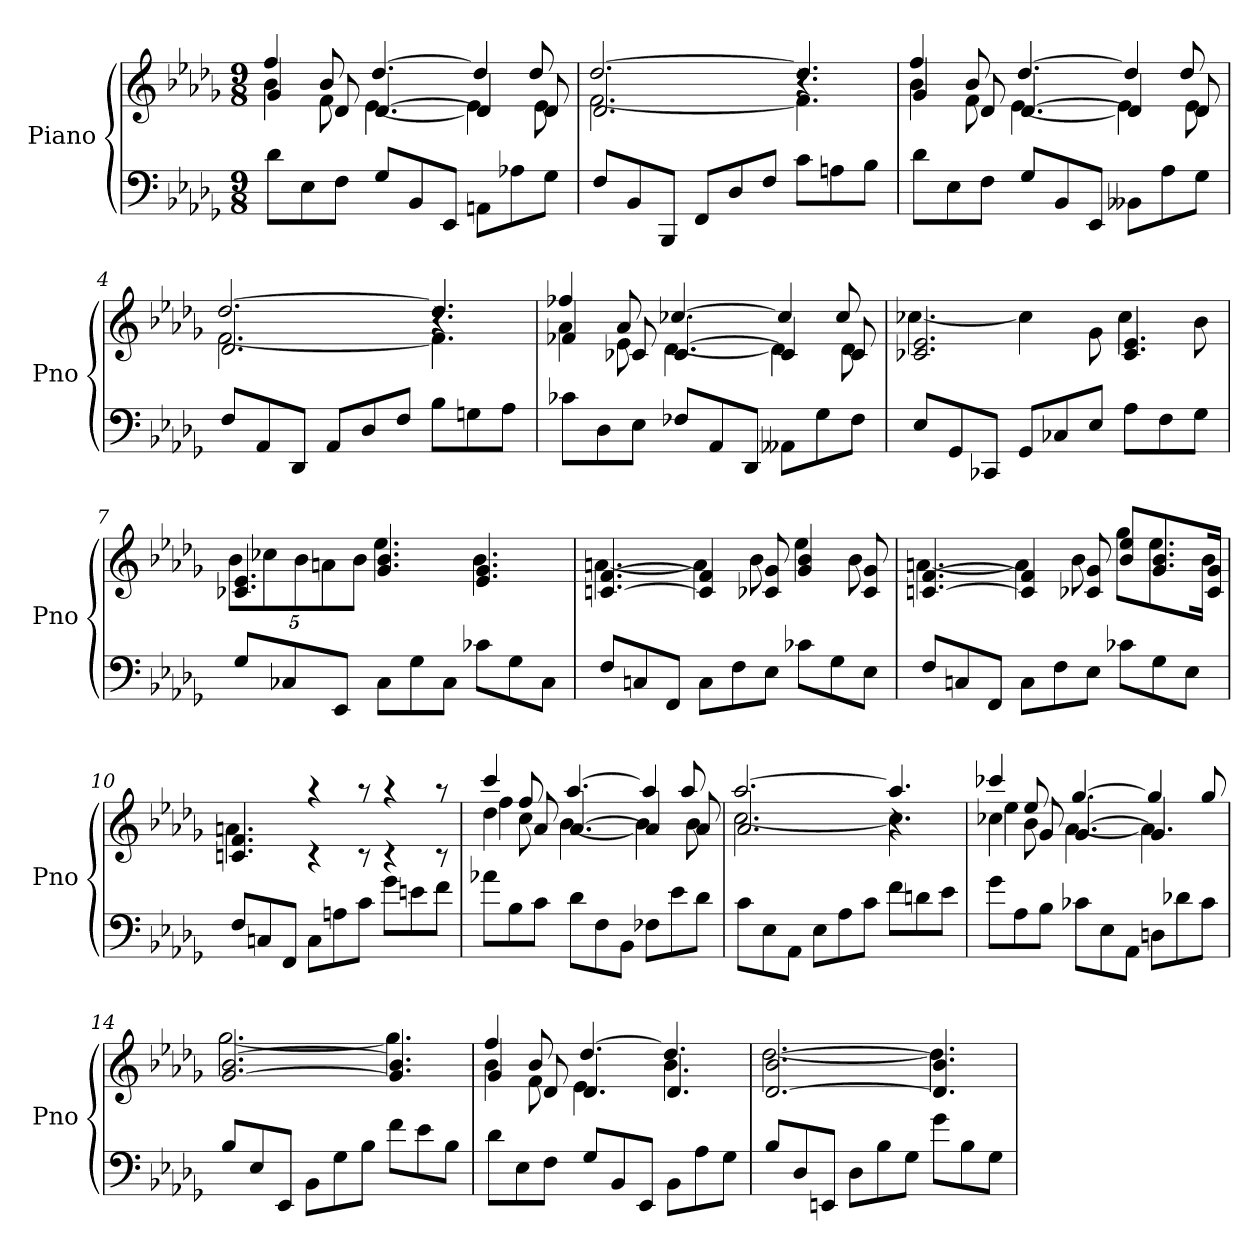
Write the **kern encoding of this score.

**kern	**kern
*part1	*part1
*staff2	*staff1
*I"Piano	*
*I'Pno	*
*clefF4	*clefG2
*k[b-e-a-d-g-]	*k[b-e-a-d-g-]
*b-:	*b-:
*M9/8	*M9/8
=1	=1
*	*^
*	*	*^
8d-L	4g-/	4b-	4ff
8E-	.	.	.
8FJ	8d-/	8f	8b-
8G-L	[4.d-/	[4.e-	[4.dd-
8BB-	.	.	.
8EE-J	.	.	.
8AAnL	4d-/]	4e-]	4dd-]
8A-X	.	.	.
8G-J	8d-/	8e-	8dd-
=2	=2	=2	=2
8FL	2.d-/	[2.f	[2.dd-
8BB-	.	.	.
8BBB-J	.	.	.
8FFL	.	.	.
8D-	.	.	.
8FJ	.	.	.
8cL	4.r	4.f]	4.dd-]
8An	.	.	.
8B-J	.	.	.
=3	=3	=3	=3
8d-L	4g-/	4b-	4ff
8E-	.	.	.
8FJ	8d-/	8f	8b-
8G-L	[4.d-/	[4.e-	[4.dd-
8BB-	.	.	.
8EE-J	.	.	.
8BB--XL	4d-/]	4e-]	4dd-]
8A-	.	.	.
8G-J	8d-/	8e-	8dd-
=4	=4	=4	=4
8FL	2.d-/	[2.f	[2.dd-
8AA-	.	.	.
8DD-J	.	.	.
8AA-L	.	.	.
8D-	.	.	.
8FJ	.	.	.
8B-L	4.r	4.f]	4.dd-]
8Gn	.	.	.
8A-J	.	.	.
=5	=5	=5	=5
8c-XL	4f-X/	4a-	4ff-X
8D-	.	.	.
8E-J	8c-X/	8e-	8a-
8F-XL	[4.c-/	[4.d-	[4.cc-X
8AA-	.	.	.
8DD-J	.	.	.
8AA--XL	4c-/]	4d-]	4cc-]
8G-	.	.	.
8F-J	8c-/	8d-	8cc-
*	*	*v	*v
=6	=6	=6
8E-L	2.c-X 2.e-	[4.cc-X
8GG-	.	.
8CC-XJ	.	.
8GG-L	.	4cc-]
8C-X	.	.
8E-J	.	8g-
8A-L	4.c- 4.e-	4cc-
8F	.	.
8G-J	.	8b-
=7	=7	=7
8G-L	4.c-X 4.e-	40%3b-L
.	.	40%3cc-X
8C-X	.	.
.	.	40%3b-
.	.	40%3an
8EE-J	.	.
.	.	40%3b-J
8C-L	4.g- 4.b-	4.ee-
8G-	.	.
8C-J	.	.
8c-XL	4.e- 4.g-	4.b-
8G-	.	.
8C-J	.	.
=8	=8	=8
8FL	[4.cn [4.f	[4.an
8Cn	.	.
8FFJ	.	.
8CL	4c] 4f]	4a]
8F	.	.
8E-J	8c-X 8g-	8b-
8c-XL	4g- 4b-	4ee-
8G-	.	.
8E-J	8c- 8g-	8b-
=9	=9	=9
8FL	[4.cn [4.f	[4.an
8Cn	.	.
8FFJ	.	.
8CL	4c] 4f]	4a]
8F	.	.
8E-J	8c-X 8g-	8b-
8c-XL	8b- 8ee-L	8gg-L
8G-	8.g- 8.b-	8.ee-
8E-J	.	.
.	16c- 16g-Jk	16b-Jk
=10	=10	=10
8FL	4.cn 4.f	4.an
8Cn	.	.
8FFJ	.	.
8CL	4rc	4raa
8An	.	.
8cJ	8rc	8raa
8g-L	4rc	4raa
8en	.	.
8fJ	8rc	8raa
=11	=11	=11
*	*	*^
8a-XL	4dd-\	4ff	4ccc
8B-	.	.	.
8cJ	8a-/	8cc	8ff
8d-L	[4.a-/	[4.b-	[4.aa-
8F	.	.	.
8BB-J	.	.	.
8F-XL	4a-/]	4b-]	4aa-]
8e-	.	.	.
8d-J	8a-/	8b-	8aa-
=12	=12	=12	=12
8cL	2.a-/	[2.cc	[2.aa-
8E-	.	.	.
8AA-J	.	.	.
8E-L	.	.	.
8A-	.	.	.
8cJ	.	.	.
8fL	4.r	4.cc]	4.aa-]
8dn	.	.	.
8e-J	.	.	.
=13	=13	=13	=13
8g-L	4cc-X\	4ee-	4ccc-X
8A-	.	.	.
8B-J	8g-/	8b-	8ee-
8c-XL	[4.g-/	[4.a-	[4.gg-
8E-	.	.	.
8AA-J	.	.	.
8DnL	4.g-/]	4.a-]	4gg-]
8d-X	.	.	.
8c-J	.	.	8gg-
*	*	*v	*v
=14	=14	=14
8B-L	[2.g- [2.b-	[2.gg-
8E-	.	.
8EE-J	.	.
8BB-L	.	.
8G-	.	.
8B-J	.	.
8fL	4.g-] 4.b-]	4.gg-]
8e-	.	.
8B-J	.	.
=15	=15	=15
*	*	*^
8d-L	4g-/	4b-	4ff
8E-	.	.	.
8FJ	8d-/	8f	8b-
8G-L	4.d-/	4.e-	[4.dd-
8BB-	.	.	.
8EE-J	.	.	.
8BB-L	4.d-/	4.b-	4.dd-]
8A-	.	.	.
8G-J	.	.	.
*	*	*v	*v
=16	=16	=16
8B-L	[2.d- [2.b-	[2.dd-
8D-	.	.
8EEnJ	.	.
8D-L	.	.
8B-	.	.
8G-J	.	.
8g-L	4.d-] 4.b-]	4.dd-]
8B-	.	.
8G-J	.	.
*	*v	*v
=	=
*-	*-
